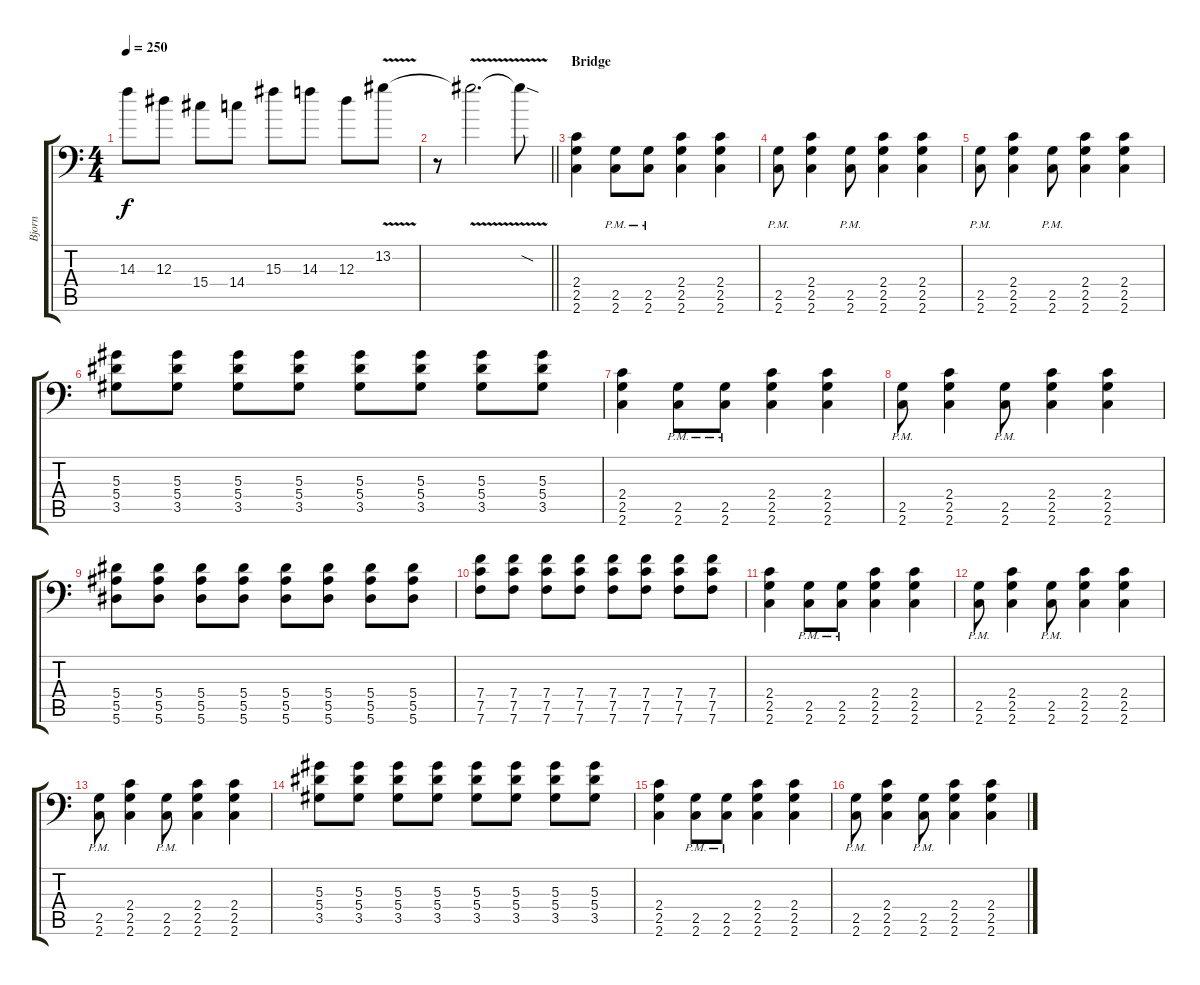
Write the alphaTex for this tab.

\track ("Bjorn" "Bjorn") {instrument distortionguitar}
\staff {score tabs}
\tuning (C4 G3 Eb3 Bb2 F2 Bb1) {hide}
\ts (4 4)
\tempo 250
\clef f4
\ks c
14.3.8{dy f} 12.3.8 15.4.8 14.4.8 15.3.8 14.3.8 12.3.8 13.2{v}.8 |
\barLineRight lightlight
r.8 13.2{v t}.2{d} 13.2{sod t}.8 |
\section ("" "Bridge")
(2.4 2.5 2.6).4 (2.5{pm} 2.6{pm}).8 (2.5{pm} 2.6{pm}).8 (2.4 2.5 2.6).4 (2.4 2.5 2.6).4 |
(2.5{pm} 2.6{pm}).8 (2.4 2.5 2.6).4 (2.5{pm} 2.6{pm}).8 (2.4 2.5 2.6).4 (2.4 2.5 2.6).4 |
(2.5{pm} 2.6{pm}).8 (2.4 2.5 2.6).4 (2.5{pm} 2.6{pm}).8 (2.4 2.5 2.6).4 (2.4 2.5 2.6).4 |
(5.3 5.4 3.5).8 (5.3 5.4 3.5).8 (5.3 5.4 3.5).8 (5.3 5.4 3.5).8 (5.3 5.4 3.5).8 (5.3 5.4 3.5).8 (5.3 5.4 3.5).8 (5.3 5.4 3.5).8 |
(2.4 2.5 2.6).4 (2.5{pm} 2.6{pm}).8 (2.5{pm} 2.6{pm}).8 (2.4 2.5 2.6).4 (2.4 2.5 2.6).4 |
(2.5{pm} 2.6{pm}).8 (2.4 2.5 2.6).4 (2.5{pm} 2.6{pm}).8 (2.4 2.5 2.6).4 (2.4 2.5 2.6).4 |
(5.4 5.5 5.6).8 (5.4 5.5 5.6).8 (5.4 5.5 5.6).8 (5.4 5.5 5.6).8 (5.4 5.5 5.6).8 (5.4 5.5 5.6).8 (5.4 5.5 5.6).8 (5.4 5.5 5.6).8 |
(7.4 7.5 7.6).8 (7.4 7.5 7.6).8 (7.4 7.5 7.6).8 (7.4 7.5 7.6).8 (7.4 7.5 7.6).8 (7.4 7.5 7.6).8 (7.4 7.5 7.6).8 (7.4 7.5 7.6).8 |
(2.4 2.5 2.6).4 (2.5{pm} 2.6{pm}).8 (2.5{pm} 2.6{pm}).8 (2.4 2.5 2.6).4 (2.4 2.5 2.6).4 |
(2.5{pm} 2.6{pm}).8 (2.4 2.5 2.6).4 (2.5{pm} 2.6{pm}).8 (2.4 2.5 2.6).4 (2.4 2.5 2.6).4 |
(2.5{pm} 2.6{pm}).8 (2.4 2.5 2.6).4 (2.5{pm} 2.6{pm}).8 (2.4 2.5 2.6).4 (2.4 2.5 2.6).4 |
(5.3 5.4 3.5).8 (5.3 5.4 3.5).8 (5.3 5.4 3.5).8 (5.3 5.4 3.5).8 (5.3 5.4 3.5).8 (5.3 5.4 3.5).8 (5.3 5.4 3.5).8 (5.3 5.4 3.5).8 |
(2.4 2.5 2.6).4 (2.5{pm} 2.6{pm}).8 (2.5{pm} 2.6{pm}).8 (2.4 2.5 2.6).4 (2.4 2.5 2.6).4 |
(2.5{pm} 2.6{pm}).8 (2.4 2.5 2.6).4 (2.5{pm} 2.6{pm}).8 (2.4 2.5 2.6).4 (2.4 2.5 2.6).4
